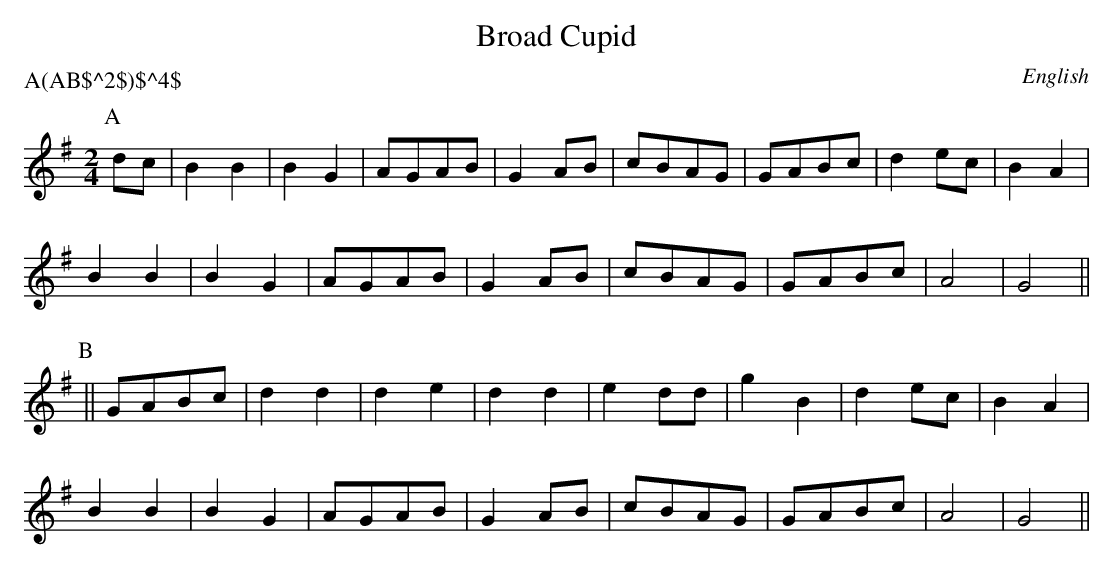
X:1
T:Broad Cupid
O:English
P:A(AB$^2$)$^4$
K:G
M:2/4
L:1/8
P:A
 dc | B2 B2 | B2 G2 | AGAB | G2 AB | cBAG | GABc | d2 ec | B2 A2 |
      B2 B2 | B2 G2 | AGAB | G2 AB | cBAG | GABc | A4    | G4    ||
P:B
||  GABc | d2 d2 | d2 e2 | d2 d2 | e2 dd | g2 B2 | d2 ec | B2 A2 |
   B2 B2 | B2 G2 | AGAB  | G2 AB | cBAG  | GABc  | A4    | G4    ||
